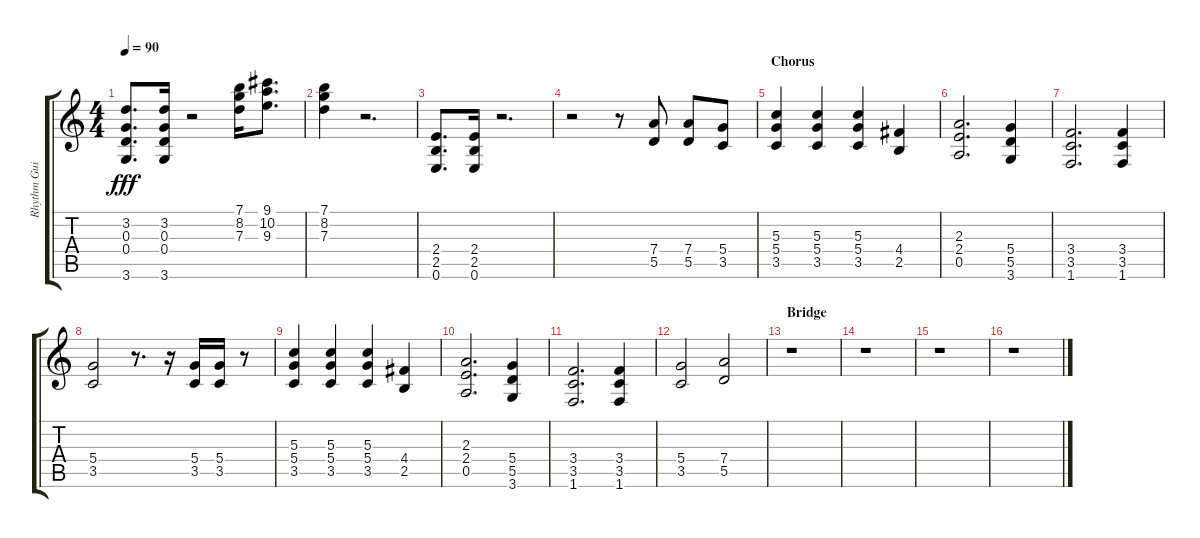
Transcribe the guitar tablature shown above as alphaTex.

\track ("Rhythm Guitar" "Rhythm Gui") {instrument distortionguitar}
\staff {score tabs}
\tuning (E4 B3 G3 D3 A2 E2) {hide}
\ts (4 4)
\tempo 90
\clef g2
\ks c
(3.2 0.3 0.4 3.6).8{d dy fff} (3.2 0.3 0.4 3.6).16 r.2 (7.1 8.2 7.3).16 (9.1 10.2 9.3).8{d} |
(7.1 8.2 7.3).4 r.2{d} |
(2.4 2.5 0.6).8{d} (2.4 2.5 0.6).16 r.2{d} |
r.2 r.8 (7.4 5.5).8 (7.4 5.5).8 (5.4 3.5).8 |
\section ("" "Chorus")
(5.3 5.4 3.5).4 (5.3 5.4 3.5).4 (5.3 5.4 3.5).4 (4.4 2.5).4 |
(2.3 2.4 0.5).2{d} (5.4 5.5 3.6).4 |
(3.4 3.5 1.6).2{d} (3.4 3.5 1.6).4 |
(5.4 3.5).2 r.8{d} r.16 (5.4 3.5).16 (5.4 3.5).16 r.8 |
(5.3 5.4 3.5).4 (5.3 5.4 3.5).4 (5.3 5.4 3.5).4 (4.4 2.5).4 |
(2.3 2.4 0.5).2{d} (5.4 5.5 3.6).4 |
(3.4 3.5 1.6).2{d} (3.4 3.5 1.6).4 |
(5.4 3.5).2 (7.4 5.5).2 |
\section ("" "Bridge")
r.1 |
r.1 |
r.1 |
r.1
